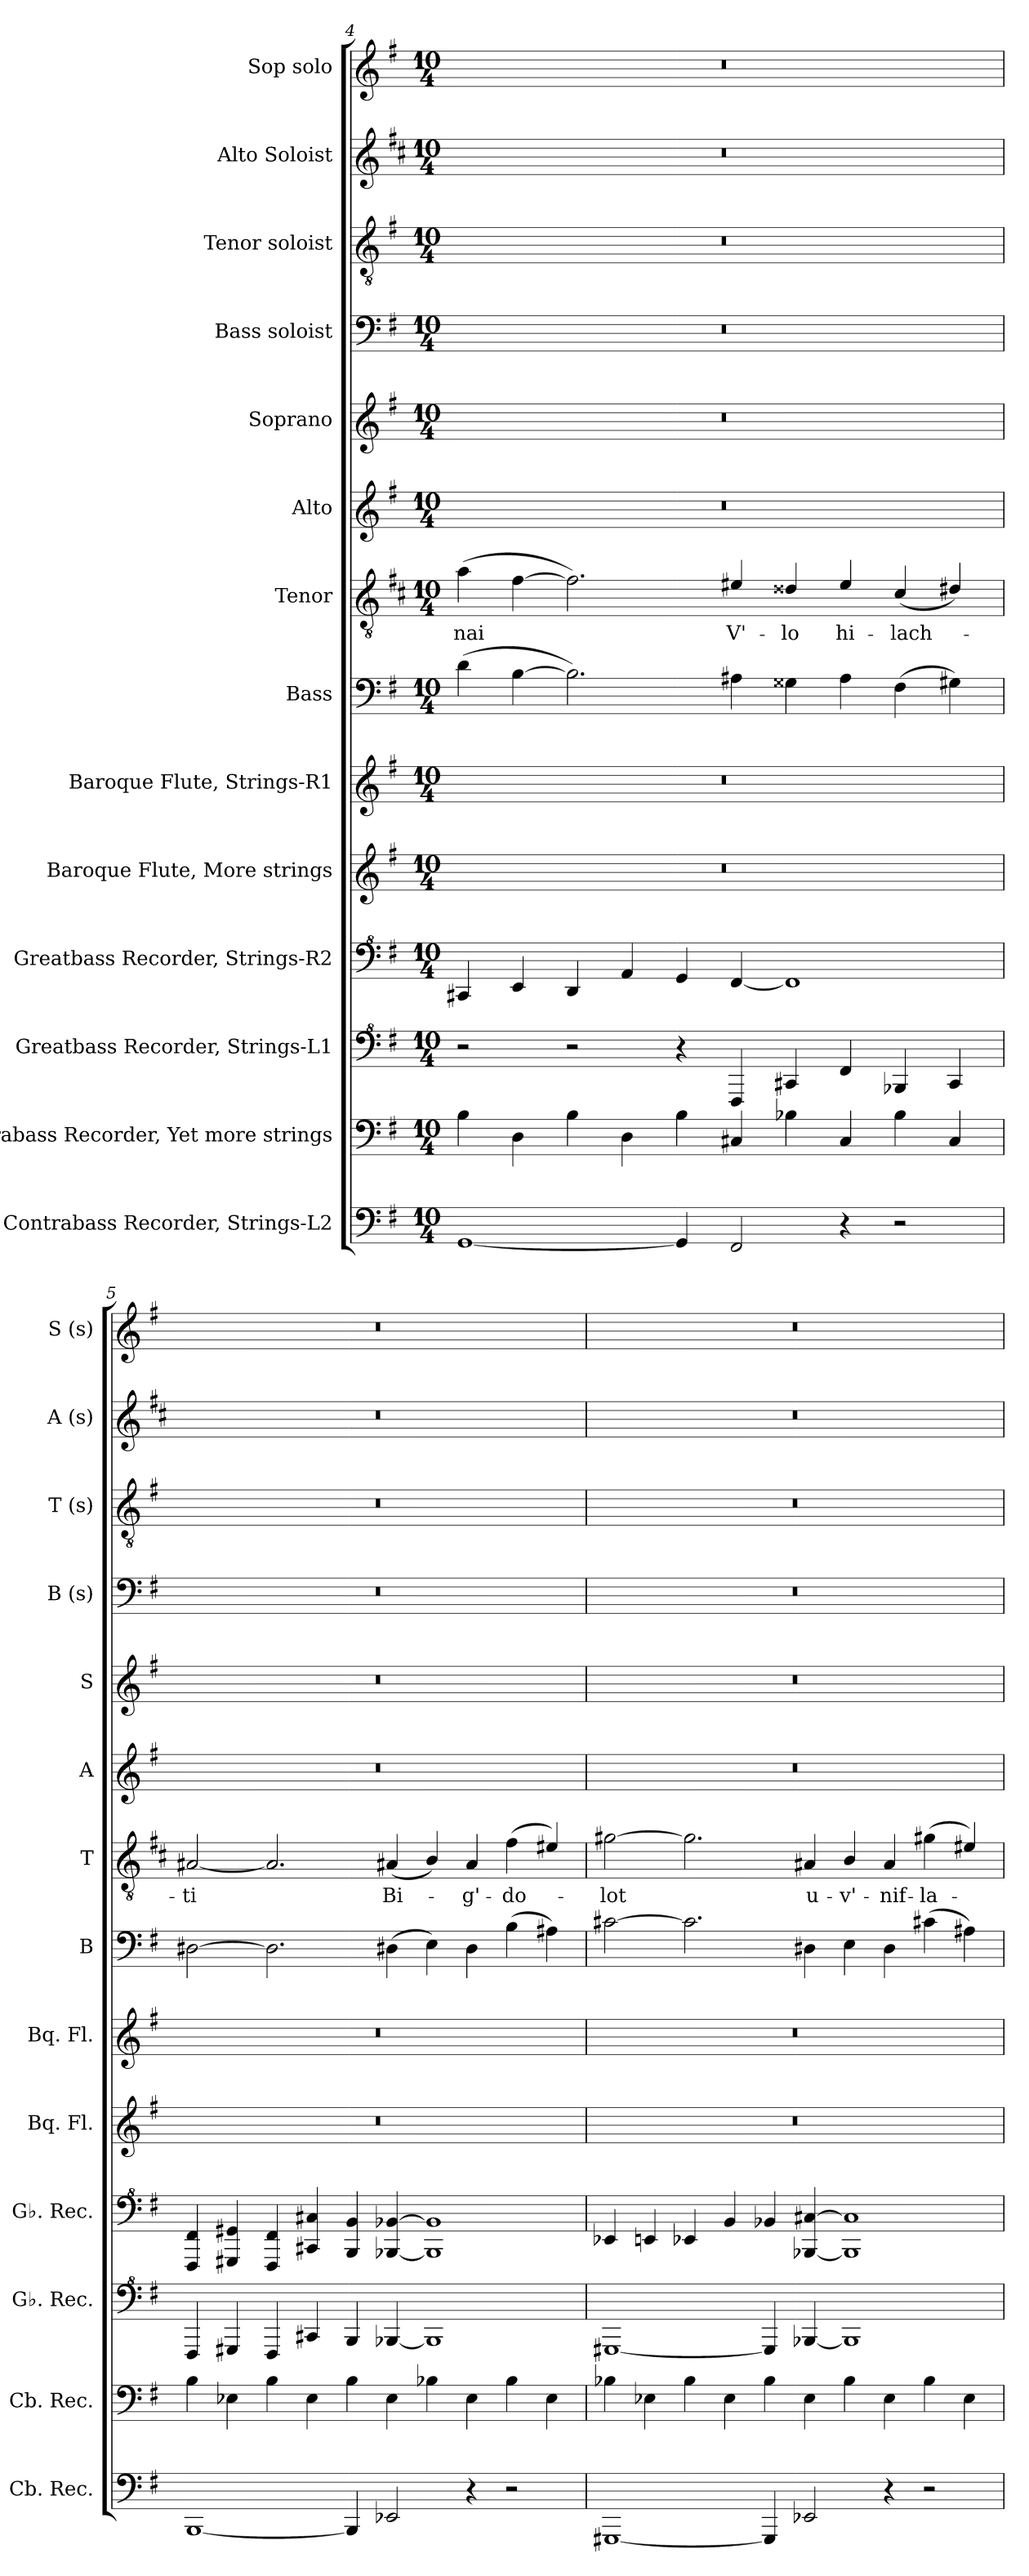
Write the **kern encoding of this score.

**kern	**kern	**kern	**kern	**kern	**kern	**kern	**kern	**text	**kern	**kern	**kern	**kern	**kern	**kern
*part14	*part13	*part12	*part11	*part10	*part9	*part8	*part7	*part7	*part6	*part5	*part4	*part3	*part2	*part1
*staff14	*staff13	*staff12	*staff11	*staff10	*staff9	*staff8	*staff7	*staff7	*staff6	*staff5	*staff4	*staff3	*staff2	*staff1
*I"Contrabass Recorder, Strings-L2	*I"Contrabass Recorder, Yet more strings	*I"Greatbass Recorder, Strings-L1	*I"Greatbass Recorder, Strings-R2	*I"Baroque Flute, More strings	*I"Baroque Flute, Strings-R1	*I"Bass	*I"Tenor	*	*I"Alto	*I"Soprano	*I"Bass soloist	*I"Tenor soloist	*I"Alto Soloist	*I"Sop solo
*I'Cb. Rec.	*I'Cb. Rec.	*I'Gb. Rec.	*I'Gb. Rec.	*I'Bq. Fl.	*I'Bq. Fl.	*I'B	*I'T	*	*I'A	*I'S	*I'B (s)	*I'T (s)	*I'A (s)	*I'S (s)
!!LO:LB:g=z
*clefF4	*clefF4	*clefF^4	*clefF^4	*clefG2	*clefG2	*clefF4	*clefGv2	*	*clefG2	*clefG2	*clefF4	*clefGv2	*clefG2	*clefG2
*	*	*	*	*	*	*	*ITrd4c7	*	*ITrd8c14	*ITrd-7c-12	*	*	*ITrd4c7	*
*k[f#]	*k[f#]	*k[f#]	*k[f#]	*k[f#]	*k[f#]	*k[f#]	*k[f#]	*	*k[f#]	*k[f#]	*k[f#]	*k[f#]	*k[f#]	*k[f#]
*M10/4	*M10/4	*M10/4	*M10/4	*M10/4	*M10/4	*M10/4	*M10/4	*	*M10/4	*M10/4	*M10/4	*M10/4	*M10/4	*M10/4
=4	=4	=4	=4	=4	=4	=4	=4	=4	=4	=4	=4	=4	=4	=4
[1GG	4B\	2r	4C#X/	2%5r	2%5r	(4d\	(4d\	-nai	2%5r	2%5r	2%5r	2%5r	2%5r	2%5r
.	4D\	.	4E/	.	.	[4B\	[4B\	.	.	.	.	.	.	.
.	4B\	2r	4D/	.	.	2.B\])	2.B\])	.	.	.	.	.	.	.
.	4D\	.	4A/	.	.	.	.	.	.	.	.	.	.	.
4GG/]	4B\	4r	4G/	.	.	.	.	.	.	.	.	.	.	.
2FF#/	4C#X/	4FF#/	[4F#/	.	.	4A#X\	4A#X/	V'-	.	.	.	.	.	.
.	4B-X\	4C#X/	1F#]	.	.	4G##X\	4G##X/	-lo	.	.	.	.	.	.
4r	4C#/	4F#/	.	.	.	4A#\	4A#/	hi-	.	.	.	.	.	.
2r	4B-\	4BB-X/	.	.	.	(4F#\	(4F#/	-lach-	.	.	.	.	.	.
.	4C#/	4C#/	.	.	.	4G#X\)	4G#X/)	.	.	.	.	.	.	.
=5	=5	=5	=5	=5	=5	=5	=5	=5	=5	=5	=5	=5	=5	=5
[1BBB	4B\	4FF#/	4FF#/ 4F#/	2%5r	2%5r	[2D#X\	[2D#X/	-ti	2%5r	2%5r	2%5r	2%5r	2%5r	2%5r
.	4E-X\	4GG#X/	4GG#X/ 4G#X/	.	.	.	.	.	.	.	.	.	.	.
.	4B\	4FF#/	4FF#/ 4F#/	.	.	2.D#\]	2.D#/]	.	.	.	.	.	.	.
.	4E-\	4C#X/	4C#X/ 4c#X/	.	.	.	.	.	.	.	.	.	.	.
4BBB/]	4B\	4BB/	4BB/ 4B/	.	.	.	.	.	.	.	.	.	.	.
2EE-X/	4E-\	[4BB-X/	[4BB-X/ [4B-X/	.	.	(4D#X\	(4D#X/	Bi-	.	.	.	.	.	.
.	4B-X\	1BB-]	1BB-] 1B-]	.	.	4E\)	4E/)	.	.	.	.	.	.	.
4r	4E-\	.	.	.	.	4D#\	4D#/	-g'-	.	.	.	.	.	.
2r	4B-\	.	.	.	.	(4B\	(4B\	-do-	.	.	.	.	.	.
.	4E-\	.	.	.	.	4A#X\)	4A#X/)	.	.	.	.	.	.	.
=6	=6	=6	=6	=6	=6	=6	=6	=6	=6	=6	=6	=6	=6	=6
[1GGG#X	4B-X\	[1GG#X	4E-X/	2%5r	2%5r	[2c#X\	[2c#X\	-lot	2%5r	2%5r	2%5r	2%5r	2%5r	2%5r
.	4E-X\	.	4En/	.	.	.	.	.	.	.	.	.	.	.
.	4B-\	.	4E-X/	.	.	2.c#\]	2.c#\]	.	.	.	.	.	.	.
.	4E-\	.	4B/	.	.	.	.	.	.	.	.	.	.	.
4GGG#/]	4B-\	4GG#/]	4B-X/	.	.	.	.	.	.	.	.	.	.	.
2EE-X/	4E-\	[4BB-X/	[4BB-X/ [4c#X/	.	.	4D#X\	4D#X/	u-	.	.	.	.	.	.
.	4B-\	1BB-]	1BB-] 1c#]	.	.	4E\	4E/	-v'-	.	.	.	.	.	.
4r	4E-\	.	.	.	.	4D#\	4D#/	-nif-	.	.	.	.	.	.
2r	4B-\	.	.	.	.	(4c#X\	(4c#X\	-la-	.	.	.	.	.	.
.	4E-\	.	.	.	.	4A#X\)	4A#X/)	.	.	.	.	.	.	.
=	=	=	=	=	=	=	=	=	=	=	=	=	=	=
*-	*-	*-	*-	*-	*-	*-	*-	*-	*-	*-	*-	*-	*-	*-
